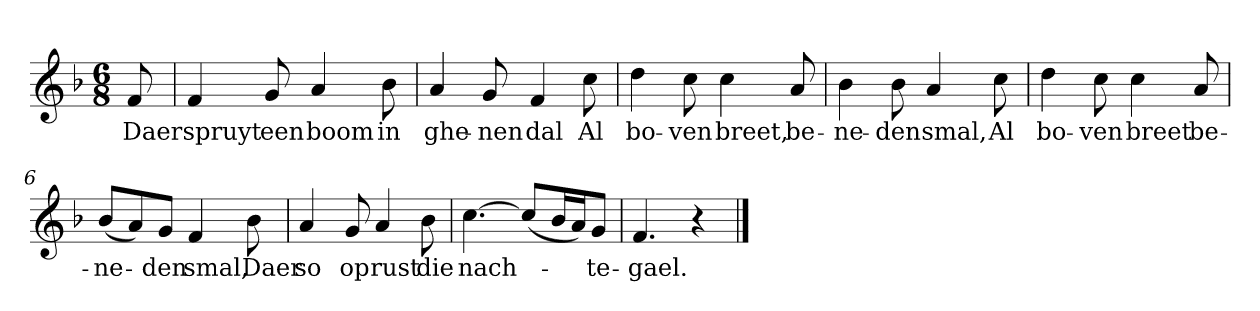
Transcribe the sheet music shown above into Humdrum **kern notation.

**kern	**text
*part1	*part1
*staff1	*staff1
*clefG2	*
*k[b-]	*
*F:	*
*M6/8	*
*MM120	*
=	=
8f	Daer
=1	=1
4f	spruyt
8g	een
4a	boom
8b-	in
=2	=2
4a	ghe-
8g	-nen
4f	dal
8cc	Al
=3	=3
4dd	bo-
8cc	-ven
4cc	breet,
8a	be-
=4	=4
4b-	-ne-
8b-	-den
4a	smal,
8cc	Al
=5	=5
4dd	bo-
8cc	-ven
4cc	breet
8a	be-
=6	=6
(8b-/L	-ne-
8a/)	.
8g/J	-den
4f	smal,
8b-	Daer
=7	=7
4a	so
8g	op
4a	rust
8b-	die
=8	=8
[4.cc	nach-
(8cc/L]	.
16b-/L	.
16a/J)	.
8g/J	-te-
=9	=9
4.f	-gael.
4r	.
==	==
*-	*-
